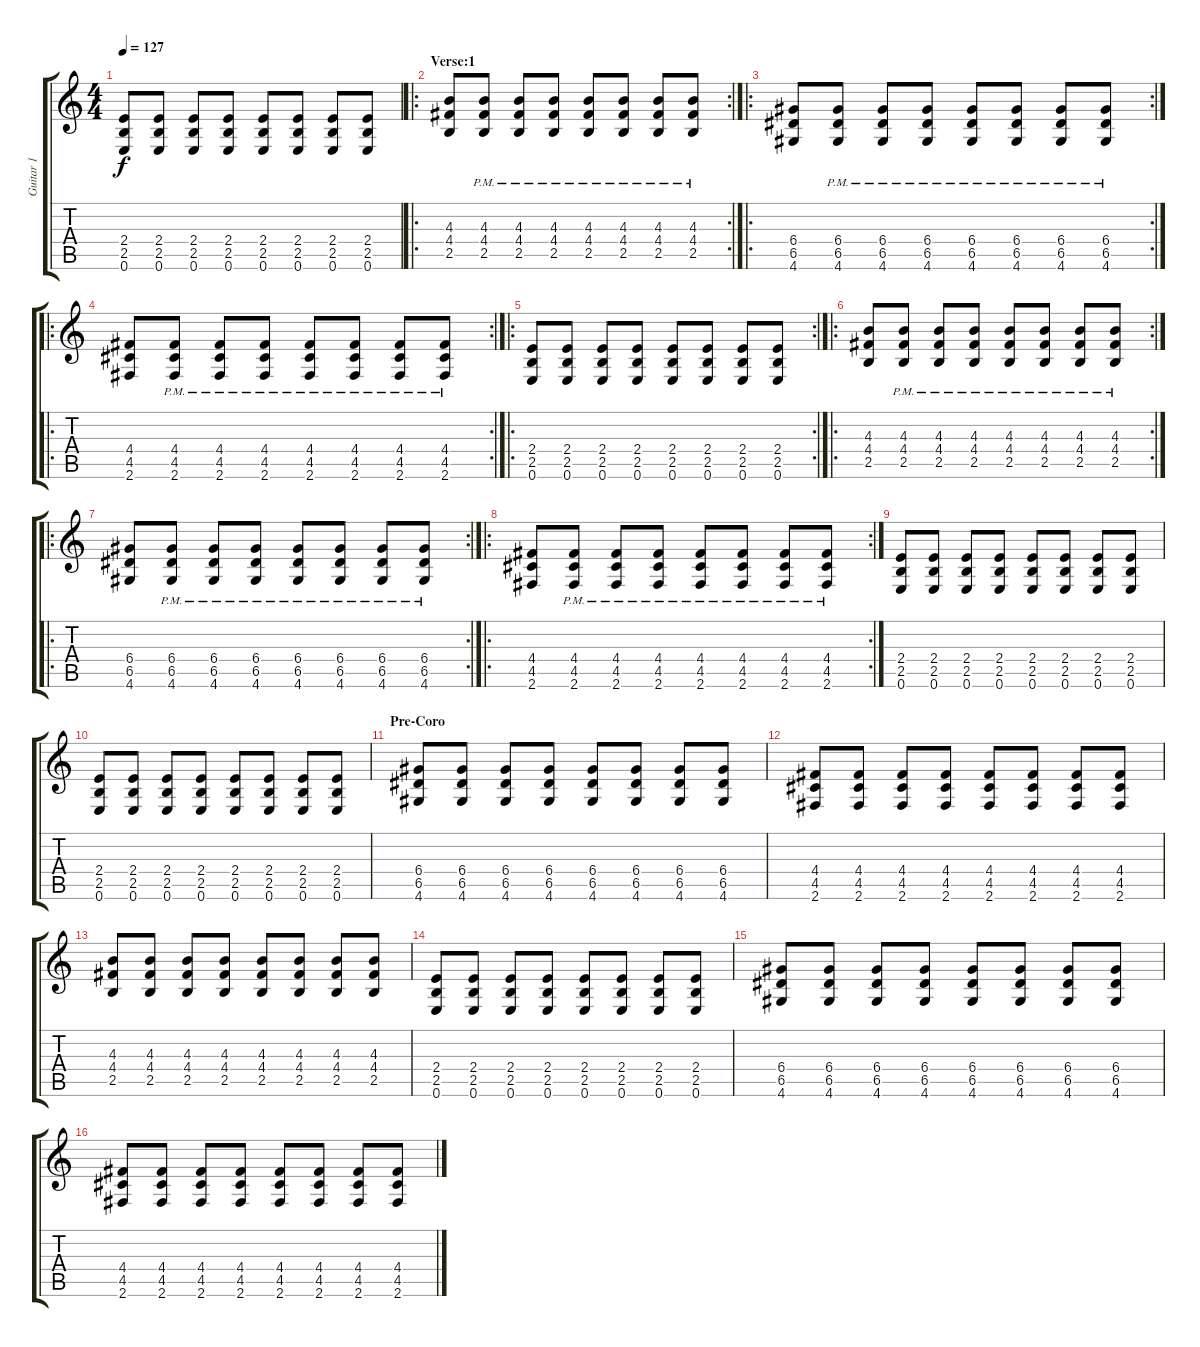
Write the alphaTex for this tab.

\track ("Guitar 1" "Guitar 1") {instrument distortionguitar}
\staff {score tabs}
\tuning (E4 B3 G3 D3 A2 E2) {hide}
\ts (4 4)
\tempo 127
\clef g2
\ks c
(2.4 2.5 0.6).8{dy f} (2.4 2.5 0.6).8 (2.4 2.5 0.6).8 (2.4 2.5 0.6).8 (2.4 2.5 0.6).8 (2.4 2.5 0.6).8 (2.4 2.5 0.6).8 (2.4 2.5 0.6).8 |
\ro
\rc 2
\section ("" "Verse:1")
(4.3 4.4 2.5).8 (4.3{pm} 4.4{pm} 2.5{pm}).8 (4.3{pm} 4.4{pm} 2.5{pm}).8 (4.3{pm} 4.4{pm} 2.5{pm}).8 (4.3{pm} 4.4{pm} 2.5{pm}).8 (4.3{pm} 4.4{pm} 2.5{pm}).8 (4.3{pm} 4.4{pm} 2.5{pm}).8 (4.3{pm} 4.4{pm} 2.5{pm}).8 |
\ro
\rc 2
(6.4 6.5 4.6).8 (6.4{pm} 6.5{pm} 4.6{pm}).8 (6.4{pm} 6.5{pm} 4.6{pm}).8 (6.4{pm} 6.5{pm} 4.6{pm}).8 (6.4{pm} 6.5{pm} 4.6{pm}).8 (6.4{pm} 6.5{pm} 4.6{pm}).8 (6.4{pm} 6.5{pm} 4.6{pm}).8 (6.4{pm} 6.5{pm} 4.6{pm}).8 |
\ro
\rc 2
(4.4 4.5 2.6).8 (4.4{pm} 4.5{pm} 2.6{pm}).8 (4.4{pm} 4.5{pm} 2.6{pm}).8 (4.4{pm} 4.5{pm} 2.6{pm}).8 (4.4{pm} 4.5{pm} 2.6{pm}).8 (4.4{pm} 4.5{pm} 2.6{pm}).8 (4.4{pm} 4.5{pm} 2.6{pm}).8 (4.4{pm} 4.5{pm} 2.6{pm}).8 |
\ro
\rc 2
(2.4 2.5 0.6).8 (2.4 2.5 0.6).8 (2.4 2.5 0.6).8 (2.4 2.5 0.6).8 (2.4 2.5 0.6).8 (2.4 2.5 0.6).8 (2.4 2.5 0.6).8 (2.4 2.5 0.6).8 |
\ro
\rc 2
(4.3 4.4 2.5).8 (4.3{pm} 4.4{pm} 2.5{pm}).8 (4.3{pm} 4.4{pm} 2.5{pm}).8 (4.3{pm} 4.4{pm} 2.5{pm}).8 (4.3{pm} 4.4{pm} 2.5{pm}).8 (4.3{pm} 4.4{pm} 2.5{pm}).8 (4.3{pm} 4.4{pm} 2.5{pm}).8 (4.3{pm} 4.4{pm} 2.5{pm}).8 |
\ro
\rc 2
(6.4 6.5 4.6).8 (6.4{pm} 6.5{pm} 4.6{pm}).8 (6.4{pm} 6.5{pm} 4.6{pm}).8 (6.4{pm} 6.5{pm} 4.6{pm}).8 (6.4{pm} 6.5{pm} 4.6{pm}).8 (6.4{pm} 6.5{pm} 4.6{pm}).8 (6.4{pm} 6.5{pm} 4.6{pm}).8 (6.4{pm} 6.5{pm} 4.6{pm}).8 |
\ro
\rc 2
(4.4 4.5 2.6).8 (4.4{pm} 4.5{pm} 2.6{pm}).8 (4.4{pm} 4.5{pm} 2.6{pm}).8 (4.4{pm} 4.5{pm} 2.6{pm}).8 (4.4{pm} 4.5{pm} 2.6{pm}).8 (4.4{pm} 4.5{pm} 2.6{pm}).8 (4.4{pm} 4.5{pm} 2.6{pm}).8 (4.4{pm} 4.5{pm} 2.6{pm}).8 |
(2.4 2.5 0.6).8 (2.4 2.5 0.6).8 (2.4 2.5 0.6).8 (2.4 2.5 0.6).8 (2.4 2.5 0.6).8 (2.4 2.5 0.6).8 (2.4 2.5 0.6).8 (2.4 2.5 0.6).8 |
(2.4 2.5 0.6).8 (2.4 2.5 0.6).8 (2.4 2.5 0.6).8 (2.4 2.5 0.6).8 (2.4 2.5 0.6).8 (2.4 2.5 0.6).8 (2.4 2.5 0.6).8 (2.4 2.5 0.6).8 |
\section ("" "Pre-Coro")
(6.4 6.5 4.6).8 (6.4 6.5 4.6).8 (6.4 6.5 4.6).8 (6.4 6.5 4.6).8 (6.4 6.5 4.6).8 (6.4 6.5 4.6).8 (6.4 6.5 4.6).8 (6.4 6.5 4.6).8 |
(4.4 4.5 2.6).8 (4.4 4.5 2.6).8 (4.4 4.5 2.6).8 (4.4 4.5 2.6).8 (4.4 4.5 2.6).8 (4.4 4.5 2.6).8 (4.4 4.5 2.6).8 (4.4 4.5 2.6).8 |
(4.3 4.4 2.5).8 (4.3 4.4 2.5).8 (4.3 4.4 2.5).8 (4.3 4.4 2.5).8 (4.3 4.4 2.5).8 (4.3 4.4 2.5).8 (4.3 4.4 2.5).8 (4.3 4.4 2.5).8 |
(2.4 2.5 0.6).8 (2.4 2.5 0.6).8 (2.4 2.5 0.6).8 (2.4 2.5 0.6).8 (2.4 2.5 0.6).8 (2.4 2.5 0.6).8 (2.4 2.5 0.6).8 (2.4 2.5 0.6).8 |
(6.4 6.5 4.6).8 (6.4 6.5 4.6).8 (6.4 6.5 4.6).8 (6.4 6.5 4.6).8 (6.4 6.5 4.6).8 (6.4 6.5 4.6).8 (6.4 6.5 4.6).8 (6.4 6.5 4.6).8 |
(4.4 4.5 2.6).8 (4.4 4.5 2.6).8 (4.4 4.5 2.6).8 (4.4 4.5 2.6).8 (4.4 4.5 2.6).8 (4.4 4.5 2.6).8 (4.4 4.5 2.6).8 (4.4 4.5 2.6).8
